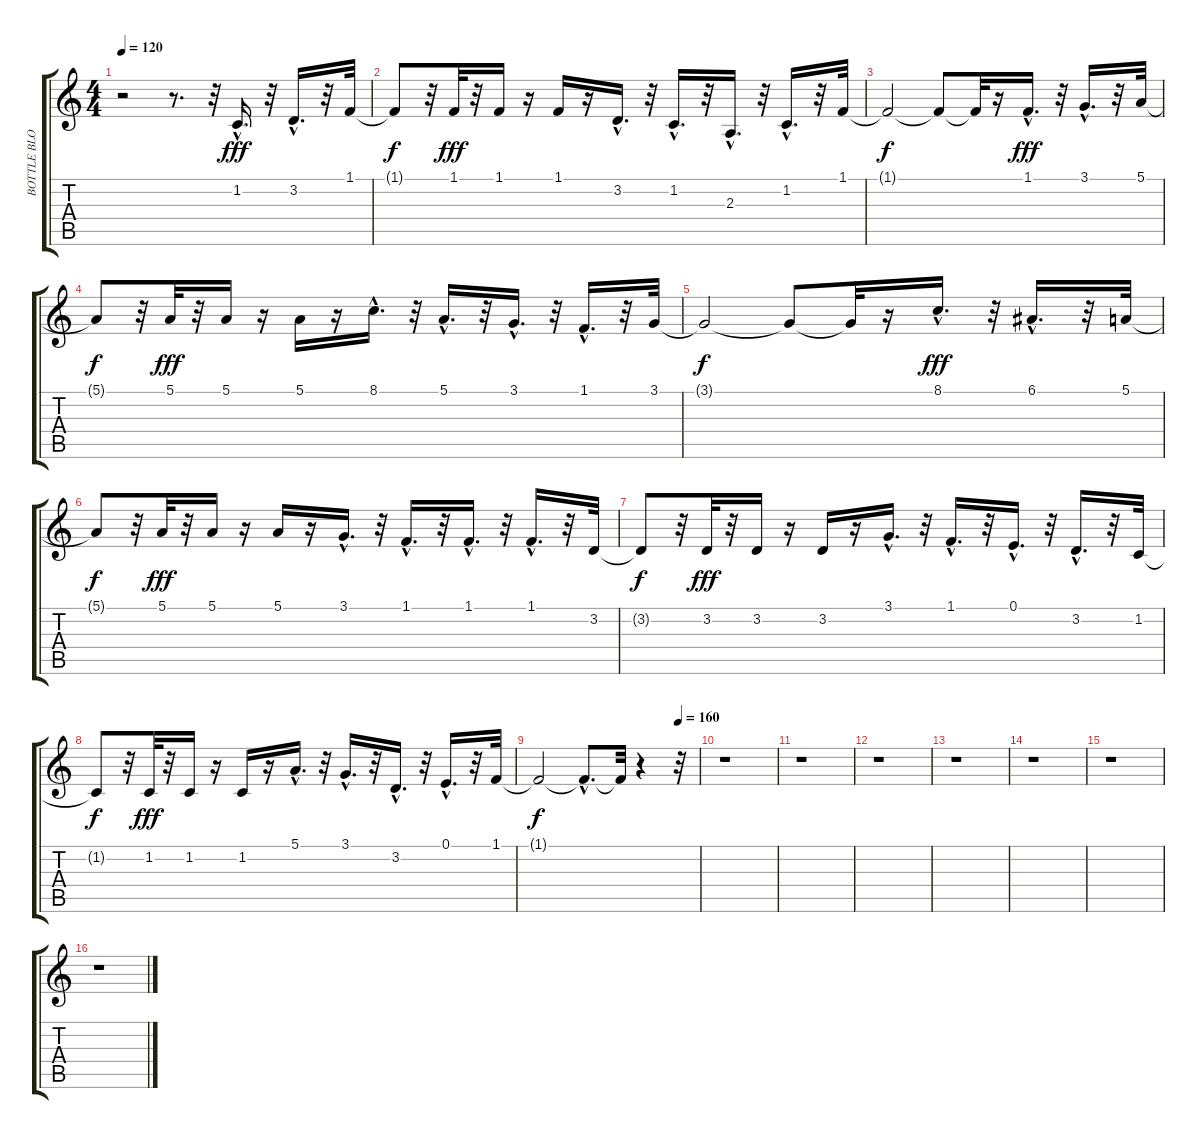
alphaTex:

\track ("BOTTLE BLOW" "BOTTLE BLO") {instrument blownbottle}
\staff {score tabs}
\tuning (E4 B3 G3 D3 A2 E2) {hide}
\ts (4 4)
\tempo 120
\clef g2
\ks c
r.2{dy fff} r.8{d} r.32 1.2{hac}.16{d} r.32 3.2{hac}.16{d} r.32 1.1.32 |
1.1{t}.8{dy f} r.32 1.1.32{dy fff} r.32 1.1.16 r.16 1.1.16 r.16 3.2{hac}.16{d} r.32 1.2{hac}.16{d} r.32 2.3{hac}.16{d} r.32 1.2{hac}.16{d} r.32 1.1.32 |
1.1{t}.2{dy f} 1.1{t}.8 1.1{t}.32 r.16 1.1{hac}.16{d dy fff} r.32 3.1{hac}.16{d} r.32 5.1.32 |
5.1{t}.8{dy f} r.32 5.1.32{dy fff} r.32 5.1.16 r.16 5.1.16 r.16 8.1{hac}.16{d} r.32 5.1{hac}.16{d} r.32 3.1{hac}.16{d} r.32 1.1{hac}.16{d} r.32 3.1.32 |
3.1{t}.2{dy f} 3.1{t}.8 3.1{t}.32 r.16 8.1{hac}.16{d dy fff} r.32 6.1{hac}.16{d} r.32 5.1.32 |
5.1{t}.8{dy f} r.32 5.1.32{dy fff} r.32 5.1.16 r.16 5.1.16 r.16 3.1{hac}.16{d} r.32 1.1{hac}.16{d} r.32 1.1{hac}.16{d} r.32 1.1{hac}.16{d} r.32 3.2.32 |
3.2{t}.8{dy f} r.32 3.2.32{dy fff} r.32 3.2.16 r.16 3.2.16 r.16 3.1{hac}.16{d} r.32 1.1{hac}.16{d} r.32 0.1{hac}.16{d} r.32 3.2{hac}.16{d} r.32 1.2.32 |
1.2{t}.8{dy f} r.32 1.2.32{dy fff} r.32 1.2.16 r.16 1.2.16 r.16 5.1{hac}.16{d} r.32 3.1{hac}.16{d} r.32 3.2{hac}.16{d} r.32 0.1{hac}.16{d} r.32 1.1.32 |
\tempo (160 0.875)
1.1{t}.2{dy f} 1.1{hac t}.8{d} 1.1{t}.32 r.4 r.32 |
r.1 |
r.1 |
r.1 |
r.1 |
r.1 |
r.1 |
r.1
